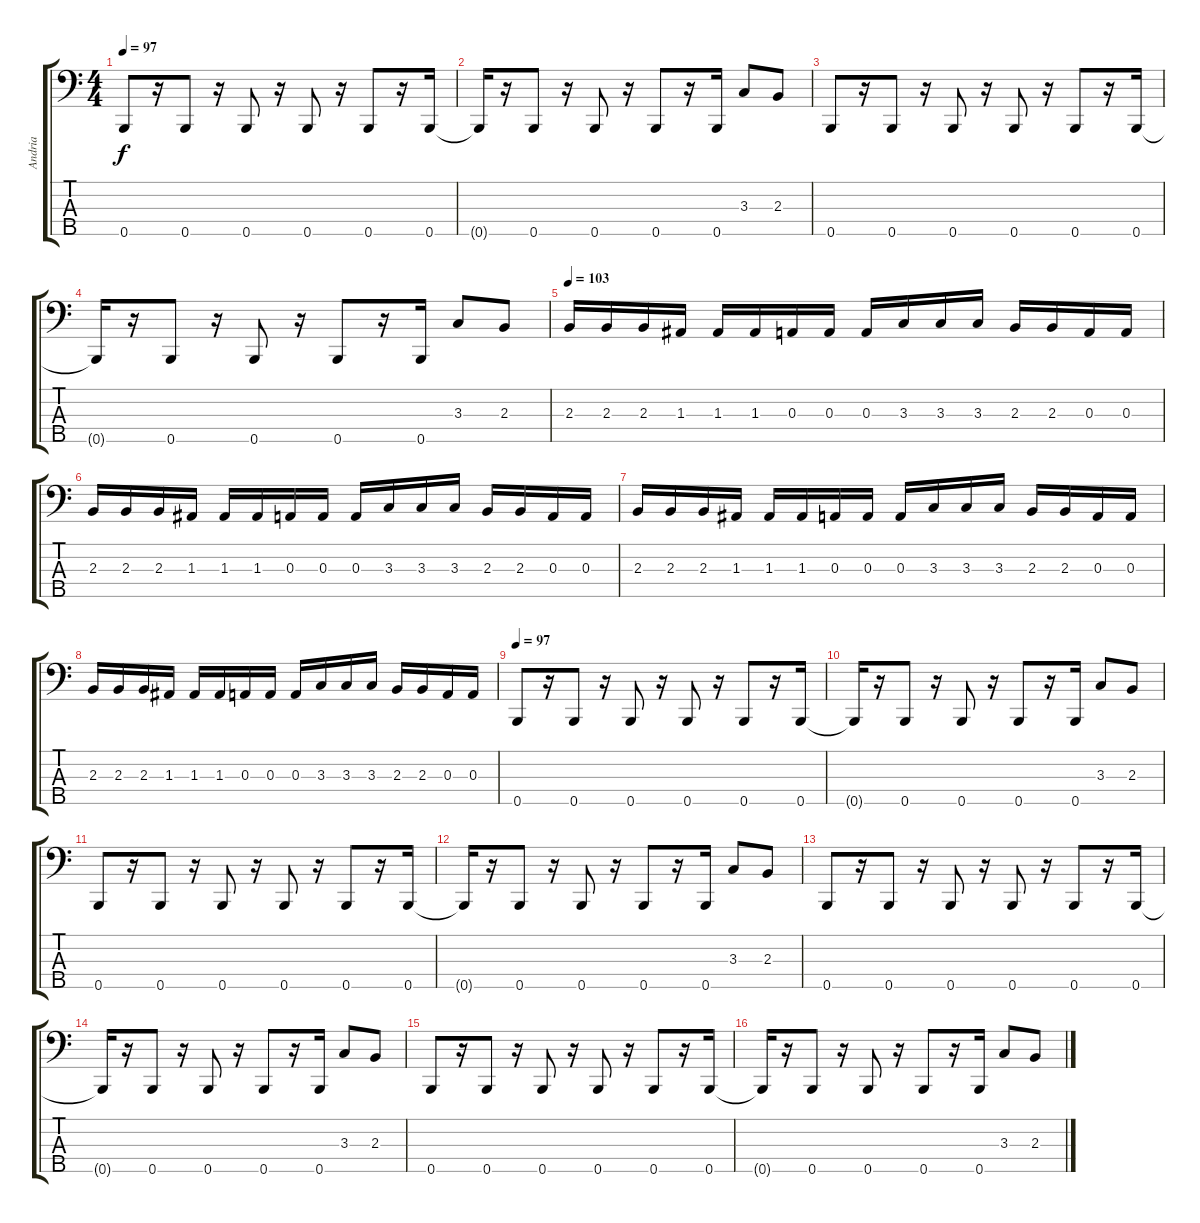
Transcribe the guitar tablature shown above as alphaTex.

\track ("Andria" "Andria") {instrument electricbassfinger}
\staff {score tabs}
\tuning (G2 D2 A1 E1 B0) {hide}
\ts (4 4)
\tempo 97
\clef f4
\ks c
0.5.8{dy f} r.16 0.5.8 r.16 0.5.8 r.16 0.5.8 r.16 0.5.8 r.16 0.5.16 |
0.5{t}.16 r.16 0.5.8 r.16 0.5.8 r.16 0.5.8 r.16 0.5.16 3.3.8 2.3.8 |
0.5.8 r.16 0.5.8 r.16 0.5.8 r.16 0.5.8 r.16 0.5.8 r.16 0.5.16 |
0.5{t}.16 r.16 0.5.8 r.16 0.5.8 r.16 0.5.8 r.16 0.5.16 3.3.8 2.3.8 |
\tempo 103
2.3.16 2.3.16 2.3.16 1.3.16 1.3.16 1.3.16 0.3.16 0.3.16 0.3.16 3.3.16 3.3.16 3.3.16 2.3.16 2.3.16 0.3.16 0.3.16 |
2.3.16 2.3.16 2.3.16 1.3.16 1.3.16 1.3.16 0.3.16 0.3.16 0.3.16 3.3.16 3.3.16 3.3.16 2.3.16 2.3.16 0.3.16 0.3.16 |
2.3.16 2.3.16 2.3.16 1.3.16 1.3.16 1.3.16 0.3.16 0.3.16 0.3.16 3.3.16 3.3.16 3.3.16 2.3.16 2.3.16 0.3.16 0.3.16 |
2.3.16 2.3.16 2.3.16 1.3.16 1.3.16 1.3.16 0.3.16 0.3.16 0.3.16 3.3.16 3.3.16 3.3.16 2.3.16 2.3.16 0.3.16 0.3.16 |
\tempo 97
0.5.8 r.16 0.5.8 r.16 0.5.8 r.16 0.5.8 r.16 0.5.8 r.16 0.5.16 |
0.5{t}.16 r.16 0.5.8 r.16 0.5.8 r.16 0.5.8 r.16 0.5.16 3.3.8 2.3.8 |
0.5.8 r.16 0.5.8 r.16 0.5.8 r.16 0.5.8 r.16 0.5.8 r.16 0.5.16 |
0.5{t}.16 r.16 0.5.8 r.16 0.5.8 r.16 0.5.8 r.16 0.5.16 3.3.8 2.3.8 |
0.5.8 r.16 0.5.8 r.16 0.5.8 r.16 0.5.8 r.16 0.5.8 r.16 0.5.16 |
0.5{t}.16 r.16 0.5.8 r.16 0.5.8 r.16 0.5.8 r.16 0.5.16 3.3.8 2.3.8 |
0.5.8 r.16 0.5.8 r.16 0.5.8 r.16 0.5.8 r.16 0.5.8 r.16 0.5.16 |
0.5{t}.16 r.16 0.5.8 r.16 0.5.8 r.16 0.5.8 r.16 0.5.16 3.3.8 2.3.8
